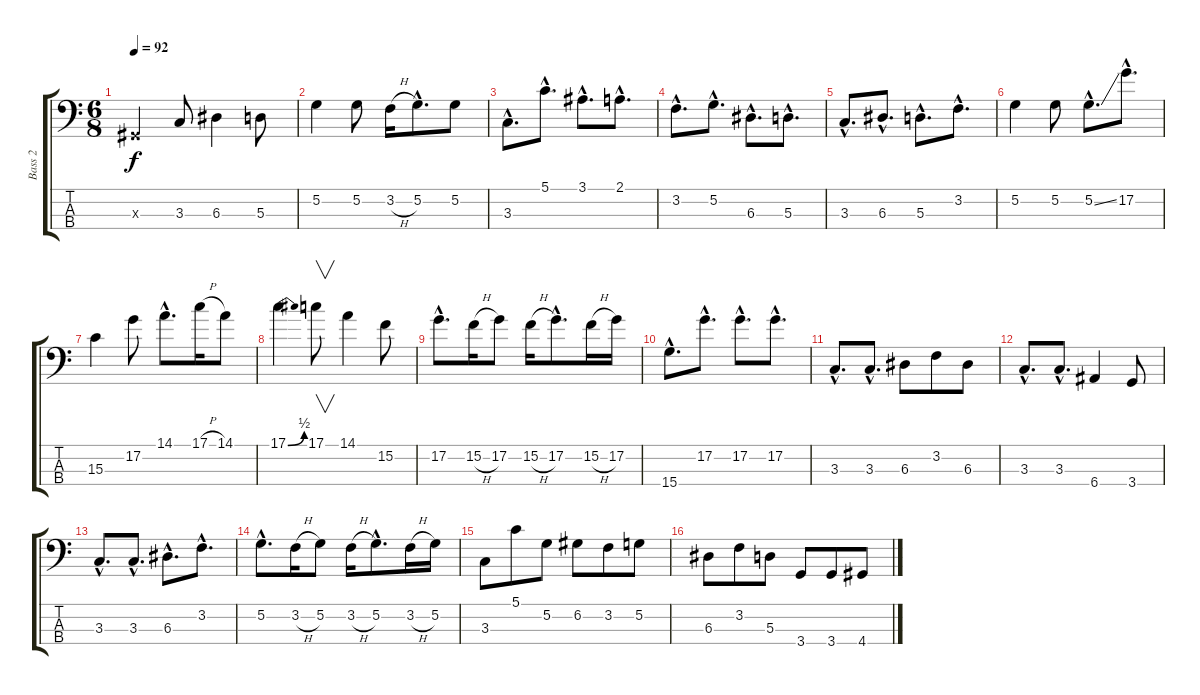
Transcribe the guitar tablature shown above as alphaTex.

\track ("Bass 2" "Bass 2") {instrument electricbassfinger}
\staff {score tabs}
\tuning (G2 D2 A1 E1) {hide}
\ts (6 8)
\tempo 92
\clef f4
\ks c
-1.3{x}.4{dy f} 3.3.8 6.3.4 5.3.8 |
5.2.4 5.2.8 3.2{h}.16 5.2{hac}.8{d} 5.2.8 |
3.3{hac}.8{d} 5.1{hac}.8{d} 3.1{hac}.8{d} 2.1{hac}.8{d} |
3.2{hac}.8{d} 5.2{hac}.8{d} 6.3{hac}.8{d} 5.3{hac}.8{d} |
3.3{hac}.8{d} 6.3{hac}.8{d} 5.3{hac}.8{d} 3.2{hac}.8{d} |
5.2.4 5.2.8 5.2{ss hac}.8{d} 17.2{hac}.8{d} |
15.3.4 17.2.8 14.1{hac}.8{d} 17.1{h}.16 14.1.8 |
17.1{be (bend 0 0 60 2)}.4 17.1.8{v} 14.1.4 15.2.8 |
17.2{hac}.8{d} 15.2{h}.16 17.2.8 15.2{h}.16 17.2{hac}.8{d} 15.2{h}.16 17.2.16 |
15.4{hac}.8{d} 17.2{hac}.8{d} 17.2{hac}.8{d} 17.2{hac}.8{d} |
3.3{hac}.8{d} 3.3{hac}.8{d} 6.3.8 3.2.8 6.3.8 |
3.3{hac}.8{d} 3.3{hac}.8{d} 6.4.4 3.4.8 |
3.3{hac}.8{d} 3.3{hac}.8{d} 6.3{hac}.8{d} 3.2{hac}.8{d} |
5.2{hac}.8{d} 3.2{h}.16 5.2.8 3.2{h}.16 5.2{hac}.8{d} 3.2{h}.16 5.2.16 |
3.3.8 5.1.8 5.2.8 6.2.8 3.2.8 5.2.8 |
6.3.8 3.2.8 5.3.8 3.4.8 3.4.8 4.4.8
